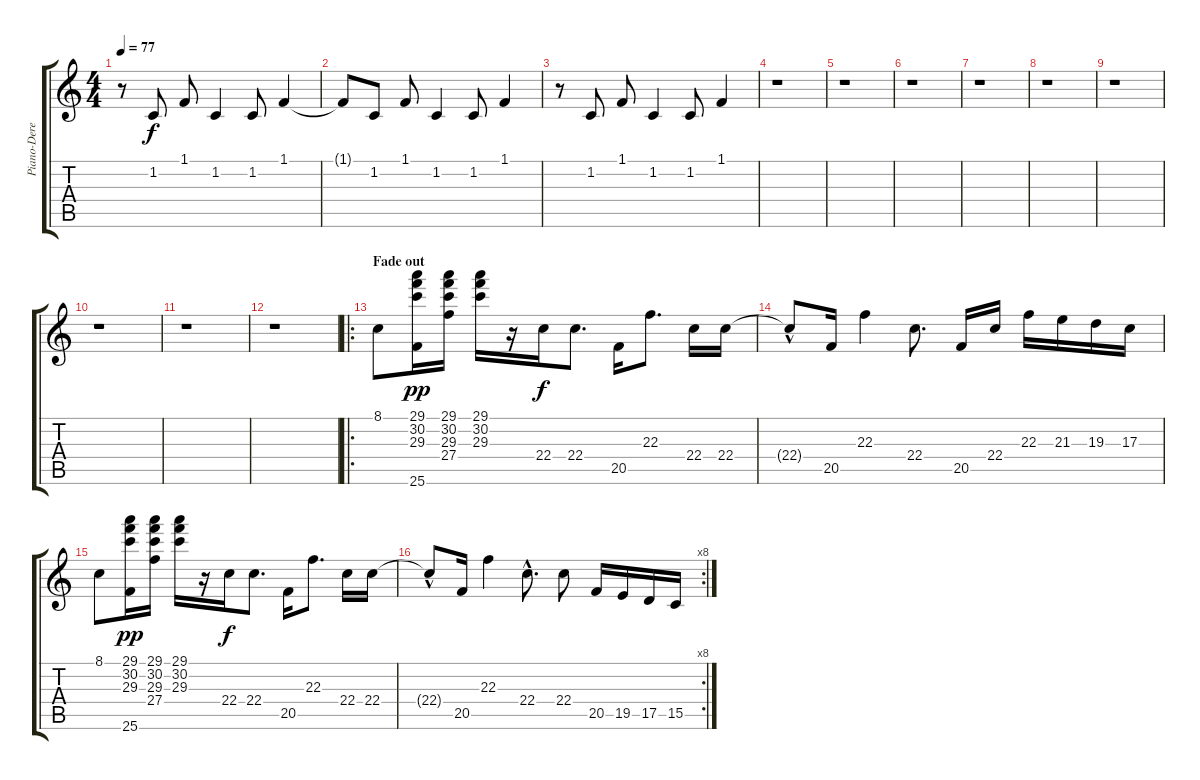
\track ("Piano-Derek Sherinian" "Piano-Dere") {instrument acousticgrandpiano}
\staff {score tabs}
\tuning (E4 B3 G3 D3 A2 E2) {hide}
\ts (4 4)
\tempo 77
\clef g2
\ks c
r.8{dy mp} 1.2.8{dy f volume 10} 1.1.8 1.2.4 1.2.8 1.1.4 |
1.1{t}.8 1.2.8 1.1.8 1.2.4 1.2.8 1.1.4 |
r.8 1.2.8 1.1.8 1.2.4 1.2.8 1.1.4 |
r.1 |
r.1 |
r.1 |
r.1 |
r.1 |
r.1 |
r.1 |
r.1 |
r.1 |
\ro
\section ("" "Fade out")
8.1.8{volume 10} (29.1 30.2 29.3 25.6).16{dy pp} (29.1 30.2 29.3 27.4).16 (29.1 30.2 29.3).16 r.16 22.4.16{dy f} 22.4.8{d} 20.5.16 22.3.8{d} 22.4.16 22.4.16 |
22.4{hac t}.8 20.5.16 22.3.4 22.4.8{d} 20.5.16 22.4.16 22.3.16 21.3.16 19.3.16 17.3.16 |
8.1.8{volume 10} (29.1 30.2 29.3 25.6).16{dy pp} (29.1 30.2 29.3 27.4).16 (29.1 30.2 29.3).16 r.16 22.4.16{dy f} 22.4.8{d} 20.5.16 22.3.8{d} 22.4.16 22.4.16 |
\rc 8
22.4{hac t}.8 20.5.16 22.3.4 22.4{hac}.8{d} 22.4.8 20.5.16 19.5.16 17.5.16 15.5.16
